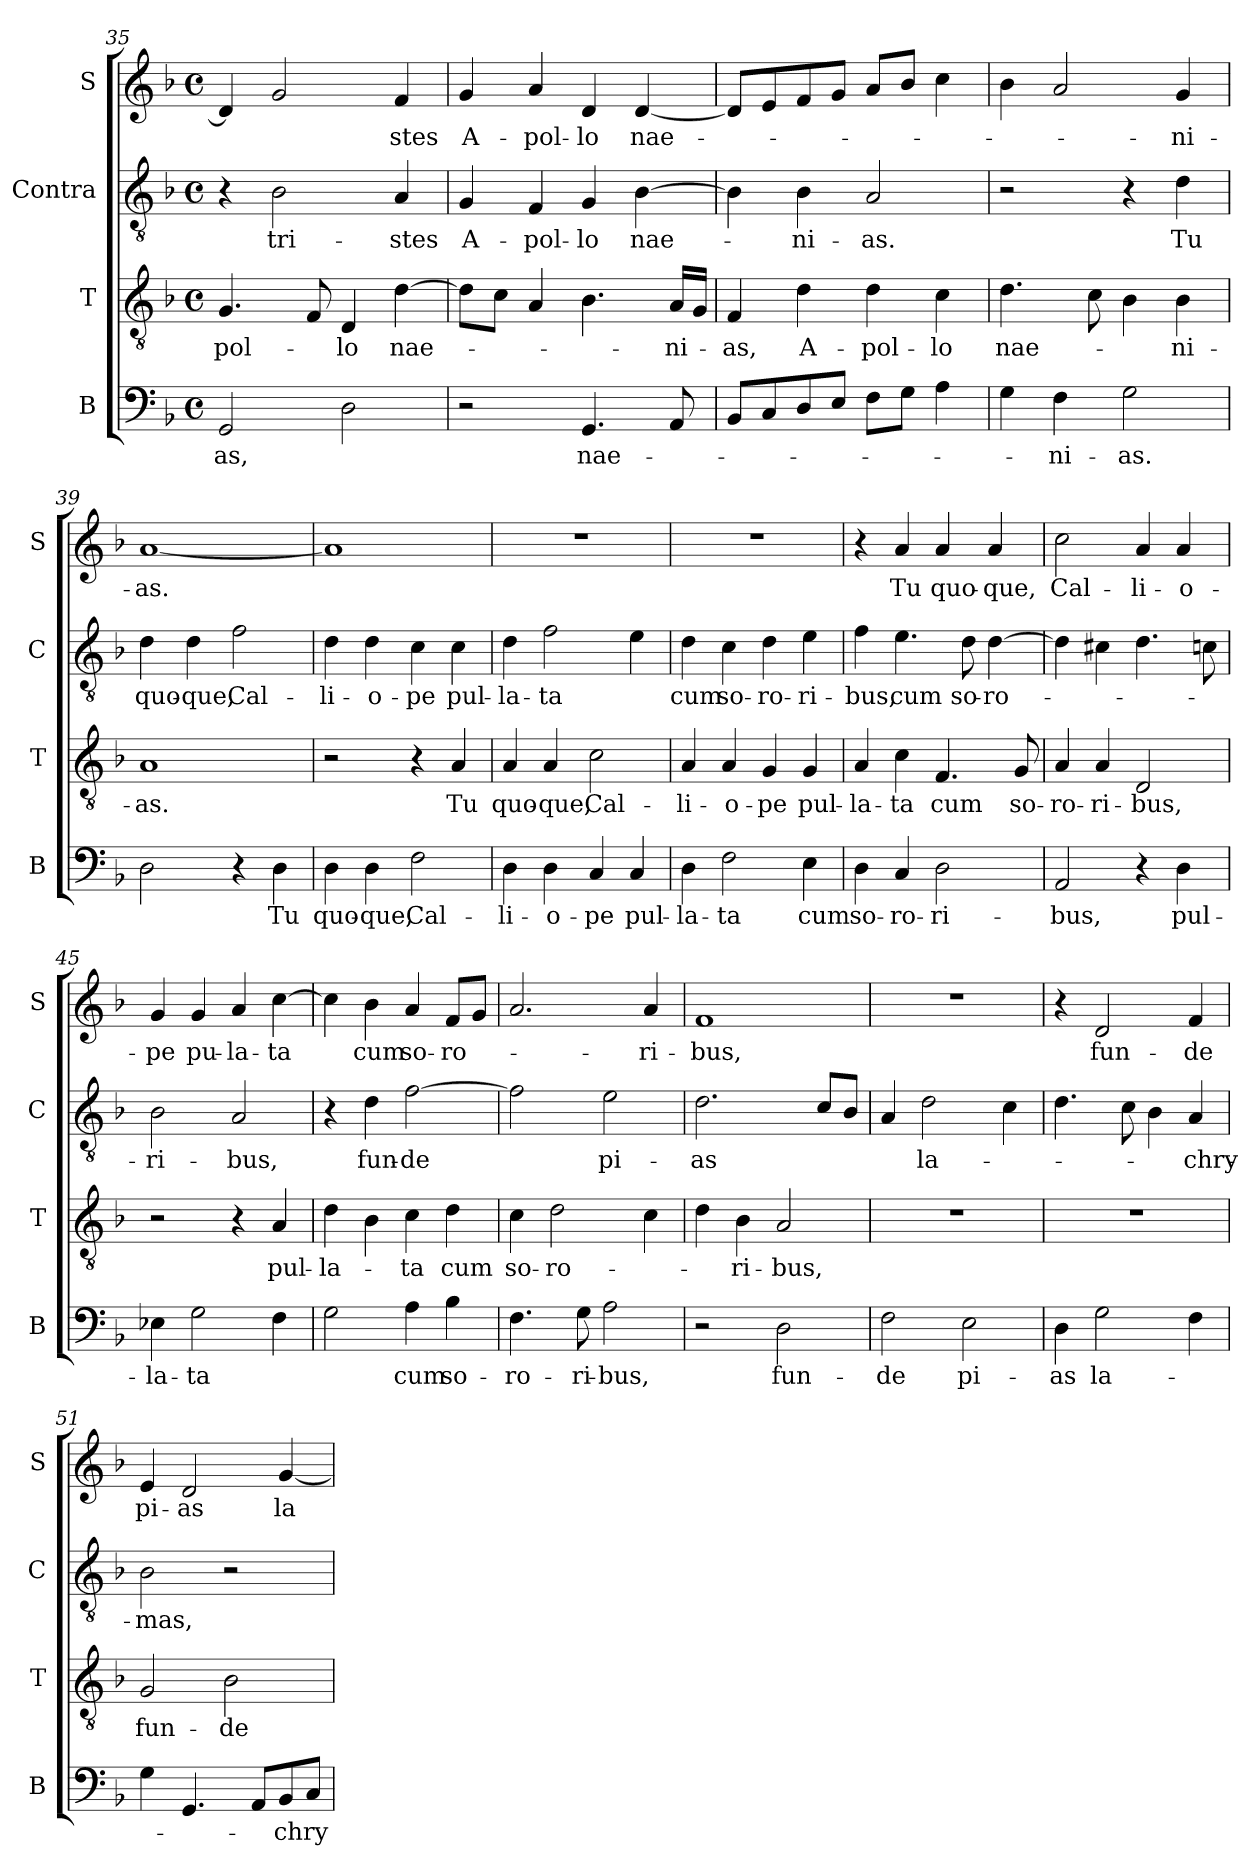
**kern	**text	**kern	**text	**kern	**text	**kern	**text
*part4	*part4	*part3	*part3	*part2	*part2	*part1	*part1
*staff4	*staff4	*staff3	*staff3	*staff2	*staff2	*staff1	*staff1
*I"B	*	*I"T	*	*I"Contra	*	*I"S	*
*I'B	*	*I'T	*	*I'C	*	*I'S	*
*clefF4	*	*clefGv2	*	*clefGv2	*	*clefG2	*
*k[b-]	*	*k[b-]	*	*k[b-]	*	*k[b-]	*
*M4/4	*	*M4/4	*	*M4/4	*	*M4/4	*
*met(c)	*	*met(c)	*	*met(c)	*	*met(c)	*
=35	=35	=35	=35	=35	=35	=35	=35
2GG/	-as,	4.G/	-pol-	4r	.	4d/]	.
.	.	.	.	2B-\	tri-	2g/	.
.	.	8F/	.	.	.	.	.
2D\	.	4D/	-lo	.	.	.	.
.	.	[4d\	nae-	4A/	-stes	4f/	-stes
=36	=36	=36	=36	=36	=36	=36	=36
2r	.	8d\L]	.	4G/	A-	4g/	A-
.	.	8c\J	.	.	.	.	.
.	.	4A/	.	4F/	-pol-	4a/	-pol-
4.GG/	nae-	4.B-\	.	4G/	-lo	4d/	-lo
.	.	.	.	[4B-\	nae-	[4d/	nae-
8AA/	.	16A/LL	-ni-	.	.	.	.
.	.	16G/JJ	.	.	.	.	.
=37	=37	=37	=37	=37	=37	=37	=37
8BB-/L	.	4F/	-as,	4B-\]	.	8d/L]	.
8C/	.	.	.	.	.	8e/	.
8D/	.	4d\	A-	4B-\	-ni-	8f/	.
8E/J	.	.	.	.	.	8g/J	.
8F\L	.	4d\	-pol-	2A/	-as.	8a/L	.
8G\J	.	.	.	.	.	8b-/J	.
4A\	.	4c\	-lo	.	.	4cc\	.
=38	=38	=38	=38	=38	=38	=38	=38
4G\	.	4.d\	nae-	2r	.	4b-\	.
4F\	-ni-	.	.	.	.	2a/	.
.	.	8c\	.	.	.	.	.
2G\	-as.	4B-\	.	4r	.	.	.
.	.	4B-\	-ni-	4d\	Tu	4g/	-ni-
=39	=39	=39	=39	=39	=39	=39	=39
2D\	.	1A	-as.	4d\	quo-	[1a	-as.
.	.	.	.	4d\	-que,	.	.
4r	.	.	.	2f\	Cal-	.	.
4D\	Tu	.	.	.	.	.	.
=40	=40	=40	=40	=40	=40	=40	=40
4D\	quo-	2r	.	4d\	-li-	1a]	.
4D\	-que,	.	.	4d\	-o-	.	.
2F\	Cal-	4r	.	4c\	-pe	.	.
.	.	4A/	Tu	4c\	pul-	.	.
=41	=41	=41	=41	=41	=41	=41	=41
4D\	-li-	4A/	quo-	4d\	-la-	1r	.
4D\	-o-	4A/	-que,	2f\	-ta	.	.
4C/	-pe	2c\	Cal-	.	.	.	.
4C/	pul-	.	.	4e\	.	.	.
=42	=42	=42	=42	=42	=42	=42	=42
4D\	-la-	4A/	-li-	4d\	cum	1r	.
2F\	-ta	4A/	-o-	4c\	so-	.	.
.	.	4G/	-pe	4d\	-ro-	.	.
4E\	cum	4G/	pul-	4e\	-ri-	.	.
=43	=43	=43	=43	=43	=43	=43	=43
4D\	so-	4A/	-la-	4f\	-bus,	4r	.
4C/	-ro-	4c\	-ta	4.e\	cum	4a/	Tu
2D\	-ri-	4.F/	cum	.	.	4a/	quo-
.	.	.	.	8d\	so-	.	.
.	.	.	.	[4d\	-ro-	4a/	-que,
.	.	8G/	so-	.	.	.	.
=44	=44	=44	=44	=44	=44	=44	=44
2AA/	-bus,	4A/	-ro-	4d\]	.	2cc\	Cal-
.	.	4A/	-ri-	4c#X\	.	.	.
4r	.	2D/	-bus,	4.d\	.	4a/	-li-
4D\	pul-	.	.	.	.	4a/	-o-
.	.	.	.	8cn\	.	.	.
=45	=45	=45	=45	=45	=45	=45	=45
4E-X\	-la-	2r	.	2B-\	-ri-	4g/	-pe
2G\	-ta	.	.	.	.	4g/	pu-
.	.	4r	.	2A/	-bus,	4a/	-la-
4F\	.	4A/	pul-	.	.	[4cc\	-ta
=46	=46	=46	=46	=46	=46	=46	=46
2G\	.	4d\	-la-	4r	.	4cc\]	.
.	.	4B-\	.	4d\	fun-	4b-\	cum
4A\	cum	4c\	-ta	[2f\	-de	4a/	so-
4B-\	so-	4d\	cum	.	.	8f/L	-ro-
.	.	.	.	.	.	8g/J	.
=47	=47	=47	=47	=47	=47	=47	=47
4.F\	-ro-	4c\	so-	2f\]	.	2.a/	.
.	.	2d\	-ro-	.	.	.	.
8G\	-ri-	.	.	.	.	.	.
2A\	-bus,	.	.	2e\	pi-	.	.
.	.	4c\	.	.	.	4a/	-ri-
=48	=48	=48	=48	=48	=48	=48	=48
2r	.	4d\	.	2.d\	-as	1f	-bus,
.	.	4B-\	-ri-	.	.	.	.
2D\	fun-	2A/	-bus,	.	.	.	.
.	.	.	.	8c/L	.	.	.
.	.	.	.	8B-/J	.	.	.
=49	=49	=49	=49	=49	=49	=49	=49
2F\	-de	1r	.	4A/	.	1r	.
.	.	.	.	2d\	la-	.	.
2E\	pi-	.	.	.	.	.	.
.	.	.	.	4c\	.	.	.
=50	=50	=50	=50	=50	=50	=50	=50
4D\	-as	1r	.	4.d\	.	4r	.
2G\	la-	.	.	.	.	2d/	fun-
.	.	.	.	8c\	.	.	.
.	.	.	.	4B-\	.	.	.
4F\	.	.	.	4A/	-chry-	4f/	-de
=51	=51	=51	=51	=51	=51	=51	=51
4G\	.	2G/	fun-	2B-\	-mas,	4e/	pi-
4.GG/	.	.	.	.	.	2d/	-as
.	.	2B-\	-de	2r	.	.	.
8AA/L	.	.	.	.	.	.	.
8BB-/	-chry-	.	.	.	.	[4g/	la-
8C/J	.	.	.	.	.	.	.
=	=	=	=	=	=	=	=
*-	*-	*-	*-	*-	*-	*-	*-
